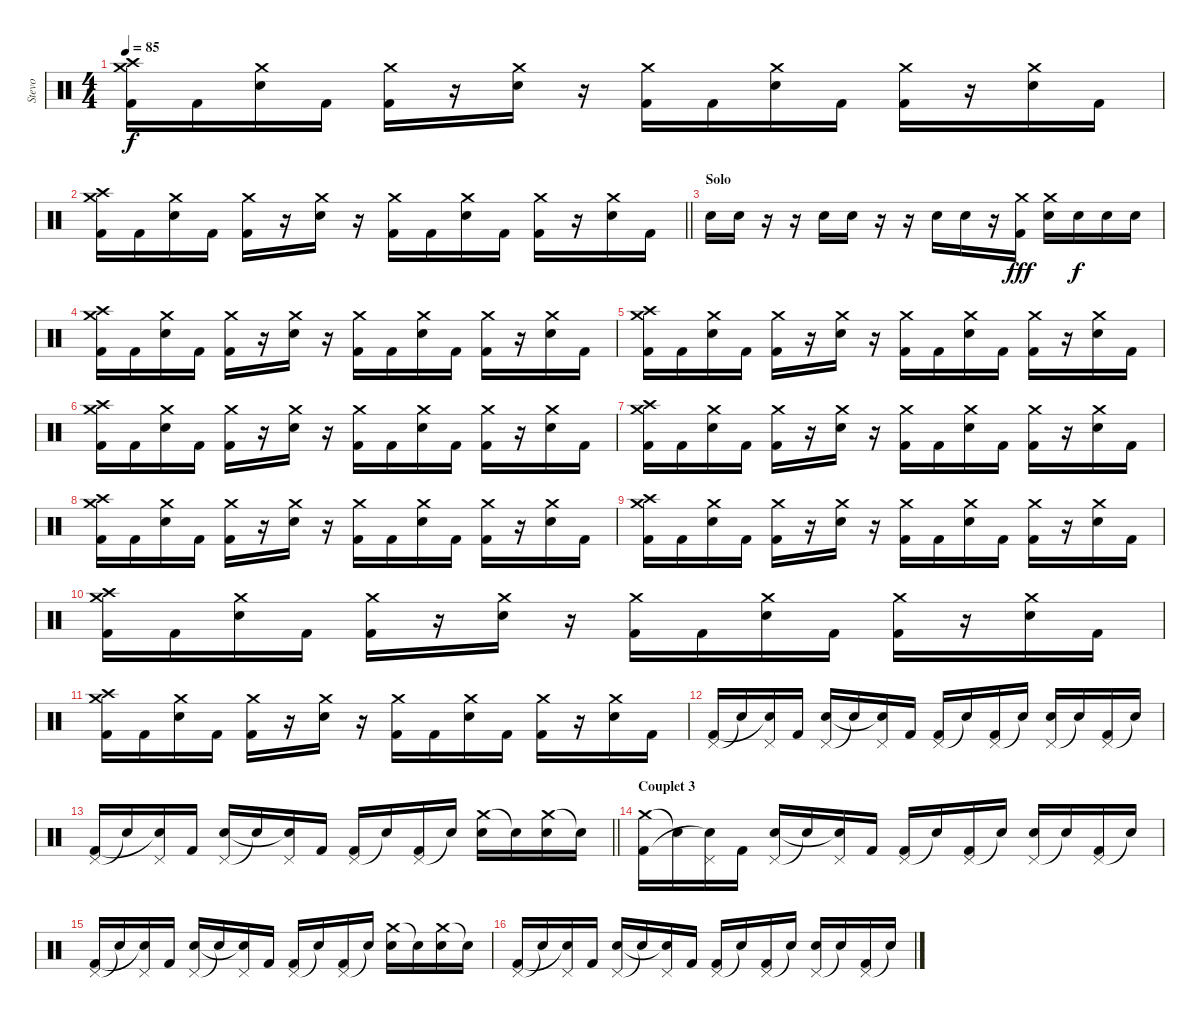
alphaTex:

\track ("Stevo" "Stevo") {instrument percussion}
\staff {score}
\articulation defaults
\ts (4 4)
\tempo 85
\clef neutral
\ks c
("Crash high (hit)" "Crash medium (hit)" "Kick (hit) 2").16{dy f} "Kick (hit) 2".16 ("Crash medium (hit)" "Electric Snare (hit)").16 "Kick (hit) 2".16 ("Crash medium (hit)" "Kick (hit) 2").16 r.16 ("Crash medium (hit)" "Electric Snare (hit)").16 r.16 ("Crash medium (hit)" "Kick (hit) 2").16 "Kick (hit) 2".16 ("Crash medium (hit)" "Electric Snare (hit)").16 "Kick (hit) 2".16 ("Crash medium (hit)" "Kick (hit) 2").16 r.16 ("Crash medium (hit)" "Electric Snare (hit)").16 "Kick (hit) 2".16 |
\barLineRight lightlight
("Crash high (hit)" "Crash medium (hit)" "Kick (hit) 2").16 "Kick (hit) 2".16 ("Crash medium (hit)" "Electric Snare (hit)").16 "Kick (hit) 2".16 ("Crash medium (hit)" "Kick (hit) 2").16 r.16 ("Crash medium (hit)" "Electric Snare (hit)").16 r.16 ("Crash medium (hit)" "Kick (hit) 2").16 "Kick (hit) 2".16 ("Crash medium (hit)" "Electric Snare (hit)").16 "Kick (hit) 2".16 ("Crash medium (hit)" "Kick (hit) 2").16 r.16 ("Crash medium (hit)" "Electric Snare (hit)").16 "Kick (hit) 2".16 |
\section ("" "Solo")
"Electric Snare (hit)".16 "Electric Snare (hit)".16 r.16 r.16 "Electric Snare (hit)".16 "Electric Snare (hit)".16 r.16 r.16 "Electric Snare (hit)".16 "Electric Snare (hit)".16 r.16 ("Crash medium (hit)" "Kick (hit) 2").16{dy fff} ("Crash medium (hit)" "Electric Snare (hit)").16 "Electric Snare (hit)".16{dy f} "Electric Snare (hit)".16 "Electric Snare (hit)".16 |
("Crash high (hit)" "Crash medium (hit)" "Kick (hit) 2").16 "Kick (hit) 2".16 ("Crash medium (hit)" "Electric Snare (hit)").16 "Kick (hit) 2".16 ("Crash medium (hit)" "Kick (hit) 2").16 r.16 ("Crash medium (hit)" "Electric Snare (hit)").16 r.16 ("Crash medium (hit)" "Kick (hit) 2").16 "Kick (hit) 2".16 ("Crash medium (hit)" "Electric Snare (hit)").16 "Kick (hit) 2".16 ("Crash medium (hit)" "Kick (hit) 2").16 r.16 ("Crash medium (hit)" "Electric Snare (hit)").16 "Kick (hit) 2".16 |
("Crash high (hit)" "Crash medium (hit)" "Kick (hit) 2").16 "Kick (hit) 2".16 ("Crash medium (hit)" "Electric Snare (hit)").16 "Kick (hit) 2".16 ("Crash medium (hit)" "Kick (hit) 2").16 r.16 ("Crash medium (hit)" "Electric Snare (hit)").16 r.16 ("Crash medium (hit)" "Kick (hit) 2").16 "Kick (hit) 2".16 ("Crash medium (hit)" "Electric Snare (hit)").16 "Kick (hit) 2".16 ("Crash medium (hit)" "Kick (hit) 2").16 r.16 ("Crash medium (hit)" "Electric Snare (hit)").16 "Kick (hit) 2".16 |
("Crash high (hit)" "Crash medium (hit)" "Kick (hit) 2").16 "Kick (hit) 2".16 ("Crash medium (hit)" "Electric Snare (hit)").16 "Kick (hit) 2".16 ("Crash medium (hit)" "Kick (hit) 2").16 r.16 ("Crash medium (hit)" "Electric Snare (hit)").16 r.16 ("Crash medium (hit)" "Kick (hit) 2").16 "Kick (hit) 2".16 ("Crash medium (hit)" "Electric Snare (hit)").16 "Kick (hit) 2".16 ("Crash medium (hit)" "Kick (hit) 2").16 r.16 ("Crash medium (hit)" "Electric Snare (hit)").16 "Kick (hit) 2".16 |
("Crash high (hit)" "Crash medium (hit)" "Kick (hit) 2").16 "Kick (hit) 2".16 ("Crash medium (hit)" "Electric Snare (hit)").16 "Kick (hit) 2".16 ("Crash medium (hit)" "Kick (hit) 2").16 r.16 ("Crash medium (hit)" "Electric Snare (hit)").16 r.16 ("Crash medium (hit)" "Kick (hit) 2").16 "Kick (hit) 2".16 ("Crash medium (hit)" "Electric Snare (hit)").16 "Kick (hit) 2".16 ("Crash medium (hit)" "Kick (hit) 2").16 r.16 ("Crash medium (hit)" "Electric Snare (hit)").16 "Kick (hit) 2".16 |
("Crash high (hit)" "Crash medium (hit)" "Kick (hit) 2").16 "Kick (hit) 2".16 ("Crash medium (hit)" "Electric Snare (hit)").16 "Kick (hit) 2".16 ("Crash medium (hit)" "Kick (hit) 2").16 r.16 ("Crash medium (hit)" "Electric Snare (hit)").16 r.16 ("Crash medium (hit)" "Kick (hit) 2").16 "Kick (hit) 2".16 ("Crash medium (hit)" "Electric Snare (hit)").16 "Kick (hit) 2".16 ("Crash medium (hit)" "Kick (hit) 2").16 r.16 ("Crash medium (hit)" "Electric Snare (hit)").16 "Kick (hit) 2".16 |
("Crash high (hit)" "Crash medium (hit)" "Kick (hit) 2").16 "Kick (hit) 2".16 ("Crash medium (hit)" "Electric Snare (hit)").16 "Kick (hit) 2".16 ("Crash medium (hit)" "Kick (hit) 2").16 r.16 ("Crash medium (hit)" "Electric Snare (hit)").16 r.16 ("Crash medium (hit)" "Kick (hit) 2").16 "Kick (hit) 2".16 ("Crash medium (hit)" "Electric Snare (hit)").16 "Kick (hit) 2".16 ("Crash medium (hit)" "Kick (hit) 2").16 r.16 ("Crash medium (hit)" "Electric Snare (hit)").16 "Kick (hit) 2".16 |
("Crash high (hit)" "Crash medium (hit)" "Kick (hit) 2").16 "Kick (hit) 2".16 ("Crash medium (hit)" "Electric Snare (hit)").16 "Kick (hit) 2".16 ("Crash medium (hit)" "Kick (hit) 2").16 r.16 ("Crash medium (hit)" "Electric Snare (hit)").16 r.16 ("Crash medium (hit)" "Kick (hit) 2").16 "Kick (hit) 2".16 ("Crash medium (hit)" "Electric Snare (hit)").16 "Kick (hit) 2".16 ("Crash medium (hit)" "Kick (hit) 2").16 r.16 ("Crash medium (hit)" "Electric Snare (hit)").16 "Kick (hit) 2".16 |
("Crash high (hit)" "Crash medium (hit)" "Kick (hit) 2").16 "Kick (hit) 2".16 ("Crash medium (hit)" "Electric Snare (hit)").16 "Kick (hit) 2".16 ("Crash medium (hit)" "Kick (hit) 2").16 r.16 ("Crash medium (hit)" "Electric Snare (hit)").16 r.16 ("Crash medium (hit)" "Kick (hit) 2").16 "Kick (hit) 2".16 ("Crash medium (hit)" "Electric Snare (hit)").16 "Kick (hit) 2".16 ("Crash medium (hit)" "Kick (hit) 2").16 r.16 ("Crash medium (hit)" "Electric Snare (hit)").16 "Kick (hit) 2".16 |
("Pedal Hi-Hat (hit)" "Kick (hit) 2").16 "Snare (hit)"{t}.16 ("Pedal Hi-Hat (hit)" "Snare (hit)"{t}).16 "Kick (hit) 2".16 ("Pedal Hi-Hat (hit)" "Electric Snare (hit)").16 "Snare (hit)"{t}.16 ("Pedal Hi-Hat (hit)" "Snare (hit)"{t}).16 "Kick (hit) 2".16 ("Pedal Hi-Hat (hit)" "Kick (hit) 2").16 "Snare (hit)"{t}.16 ("Pedal Hi-Hat (hit)" "Kick (hit) 2").16 "Snare (hit)"{t}.16 ("Pedal Hi-Hat (hit)" "Electric Snare (hit)").16 "Snare (hit)"{t}.16 ("Pedal Hi-Hat (hit)" "Kick (hit) 2").16 "Snare (hit)"{t}.16 |
\barLineRight lightlight
("Pedal Hi-Hat (hit)" "Kick (hit) 2").16 "Snare (hit)"{t}.16 ("Pedal Hi-Hat (hit)" "Snare (hit)"{t}).16 "Kick (hit) 2".16 ("Pedal Hi-Hat (hit)" "Electric Snare (hit)").16 "Snare (hit)"{t}.16 ("Pedal Hi-Hat (hit)" "Snare (hit)"{t}).16 "Kick (hit) 2".16 ("Pedal Hi-Hat (hit)" "Kick (hit) 2").16 "Snare (hit)"{t}.16 ("Pedal Hi-Hat (hit)" "Kick (hit) 2").16 "Snare (hit)"{t}.16 ("Crash medium (hit)" "Electric Snare (hit)").16 "Snare (hit)"{t}.16 ("Crash medium (hit)" "Electric Snare (hit)").16 "Snare (hit)"{t}.16 |
\section ("" "Couplet 3")
("Crash medium (hit)" "Kick (hit) 2").16 "Snare (hit)"{t}.16 ("Pedal Hi-Hat (hit)" "Snare (hit)"{t}).16 "Kick (hit) 2".16 ("Pedal Hi-Hat (hit)" "Electric Snare (hit)").16 "Snare (hit)"{t}.16 ("Pedal Hi-Hat (hit)" "Snare (hit)"{t}).16 "Kick (hit) 2".16 ("Pedal Hi-Hat (hit)" "Kick (hit) 2").16 "Snare (hit)"{t}.16 ("Pedal Hi-Hat (hit)" "Kick (hit) 2").16 "Snare (hit)"{t}.16 ("Pedal Hi-Hat (hit)" "Electric Snare (hit)").16 "Snare (hit)"{t}.16 ("Pedal Hi-Hat (hit)" "Kick (hit) 2").16 "Snare (hit)"{t}.16 |
("Pedal Hi-Hat (hit)" "Kick (hit) 2").16 "Snare (hit)"{t}.16 ("Pedal Hi-Hat (hit)" "Snare (hit)"{t}).16 "Kick (hit) 2".16 ("Pedal Hi-Hat (hit)" "Electric Snare (hit)").16 "Snare (hit)"{t}.16 ("Pedal Hi-Hat (hit)" "Snare (hit)"{t}).16 "Kick (hit) 2".16 ("Pedal Hi-Hat (hit)" "Kick (hit) 2").16 "Snare (hit)"{t}.16 ("Pedal Hi-Hat (hit)" "Kick (hit) 2").16 "Snare (hit)"{t}.16 ("Crash medium (hit)" "Electric Snare (hit)").16 "Snare (hit)"{t}.16 ("Crash medium (hit)" "Electric Snare (hit)").16 "Snare (hit)"{t}.16 |
("Pedal Hi-Hat (hit)" "Kick (hit) 2").16 "Snare (hit)"{t}.16 ("Pedal Hi-Hat (hit)" "Snare (hit)"{t}).16 "Kick (hit) 2".16 ("Pedal Hi-Hat (hit)" "Electric Snare (hit)").16 "Snare (hit)"{t}.16 ("Pedal Hi-Hat (hit)" "Snare (hit)"{t}).16 "Kick (hit) 2".16 ("Pedal Hi-Hat (hit)" "Kick (hit) 2").16 "Snare (hit)"{t}.16 ("Pedal Hi-Hat (hit)" "Kick (hit) 2").16 "Snare (hit)"{t}.16 ("Pedal Hi-Hat (hit)" "Electric Snare (hit)").16 "Snare (hit)"{t}.16 ("Pedal Hi-Hat (hit)" "Kick (hit) 2").16 "Snare (hit)"{t}.16
